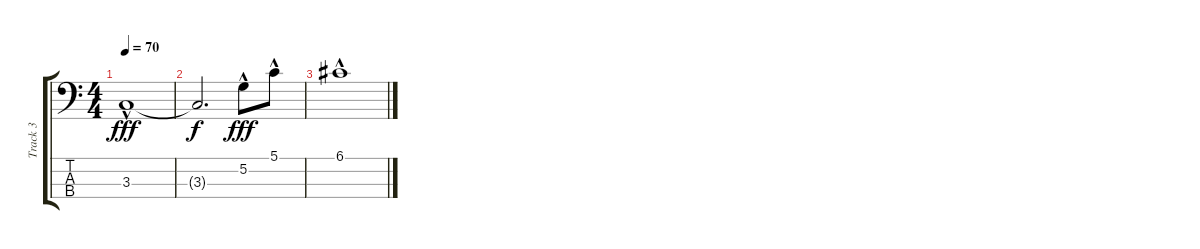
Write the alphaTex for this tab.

\track ("Track 3" "Track 3") {instrument acousticbass}
\staff {score tabs}
\tuning (G2 D2 A1 E1) {hide}
\ts (4 4)
\tempo 70
\clef f4
\ks c
3.3{hac}.1{dy fff} |
3.3{t}.2{d dy f} 5.2{hac}.8{dy fff} 5.1{hac}.8 |
6.1{hac}.1
